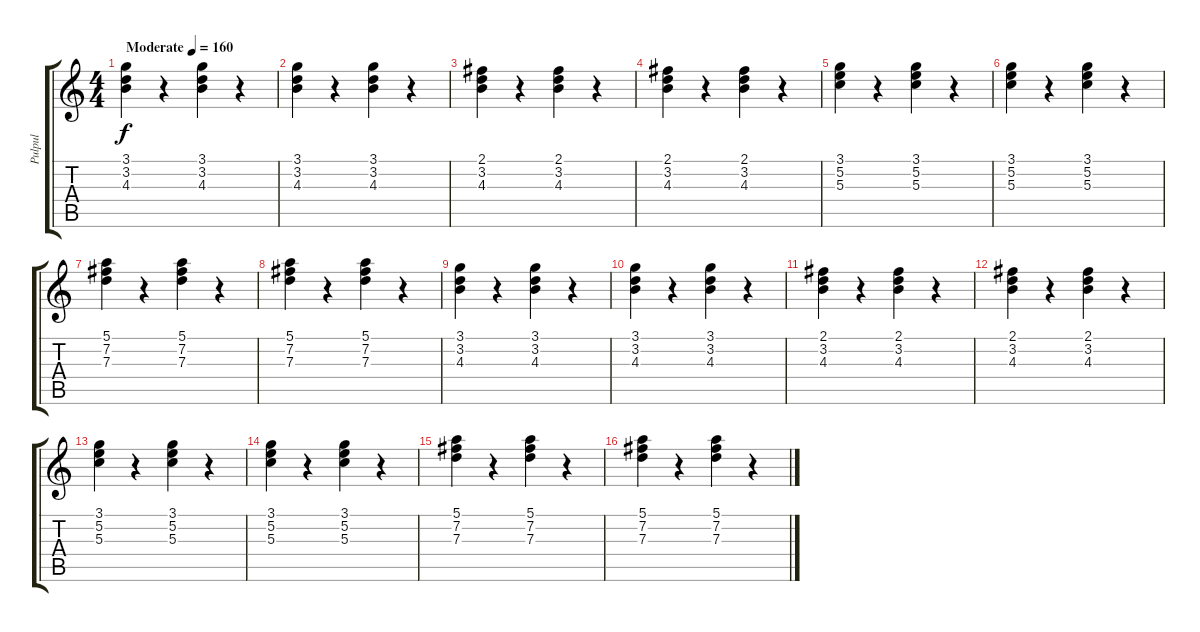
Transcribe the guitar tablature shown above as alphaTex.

\track ("Pulpul" "Pulpul") {instrument electricguitarclean}
\staff {score tabs}
\tuning (E4 B3 G3 D3 A2 E2) {hide}
\ts (4 4)
\tempo (160 "Moderate")
\clef g2
\ks c
(3.1 3.2 4.3).4{dy f instrument electricguitarclean} r.4 (3.1 3.2 4.3).4 r.4 |
(3.1 3.2 4.3).4 r.4 (3.1 3.2 4.3).4 r.4 |
(2.1 3.2 4.3).4 r.4 (2.1 3.2 4.3).4 r.4 |
(2.1 3.2 4.3).4 r.4 (2.1 3.2 4.3).4 r.4 |
(3.1 5.2 5.3).4 r.4 (3.1 5.2 5.3).4 r.4 |
(3.1 5.2 5.3).4 r.4 (3.1 5.2 5.3).4 r.4 |
(5.1 7.2 7.3).4 r.4 (5.1 7.2 7.3).4 r.4 |
(5.1 7.2 7.3).4 r.4 (5.1 7.2 7.3).4 r.4 |
(3.1 3.2 4.3).4 r.4 (3.1 3.2 4.3).4 r.4 |
(3.1 3.2 4.3).4 r.4 (3.1 3.2 4.3).4 r.4 |
(2.1 3.2 4.3).4 r.4 (2.1 3.2 4.3).4 r.4 |
(2.1 3.2 4.3).4 r.4 (2.1 3.2 4.3).4 r.4 |
(3.1 5.2 5.3).4 r.4 (3.1 5.2 5.3).4 r.4 |
(3.1 5.2 5.3).4 r.4 (3.1 5.2 5.3).4 r.4 |
(5.1 7.2 7.3).4 r.4 (5.1 7.2 7.3).4 r.4 |
(5.1 7.2 7.3).4 r.4 (5.1 7.2 7.3).4 r.4
